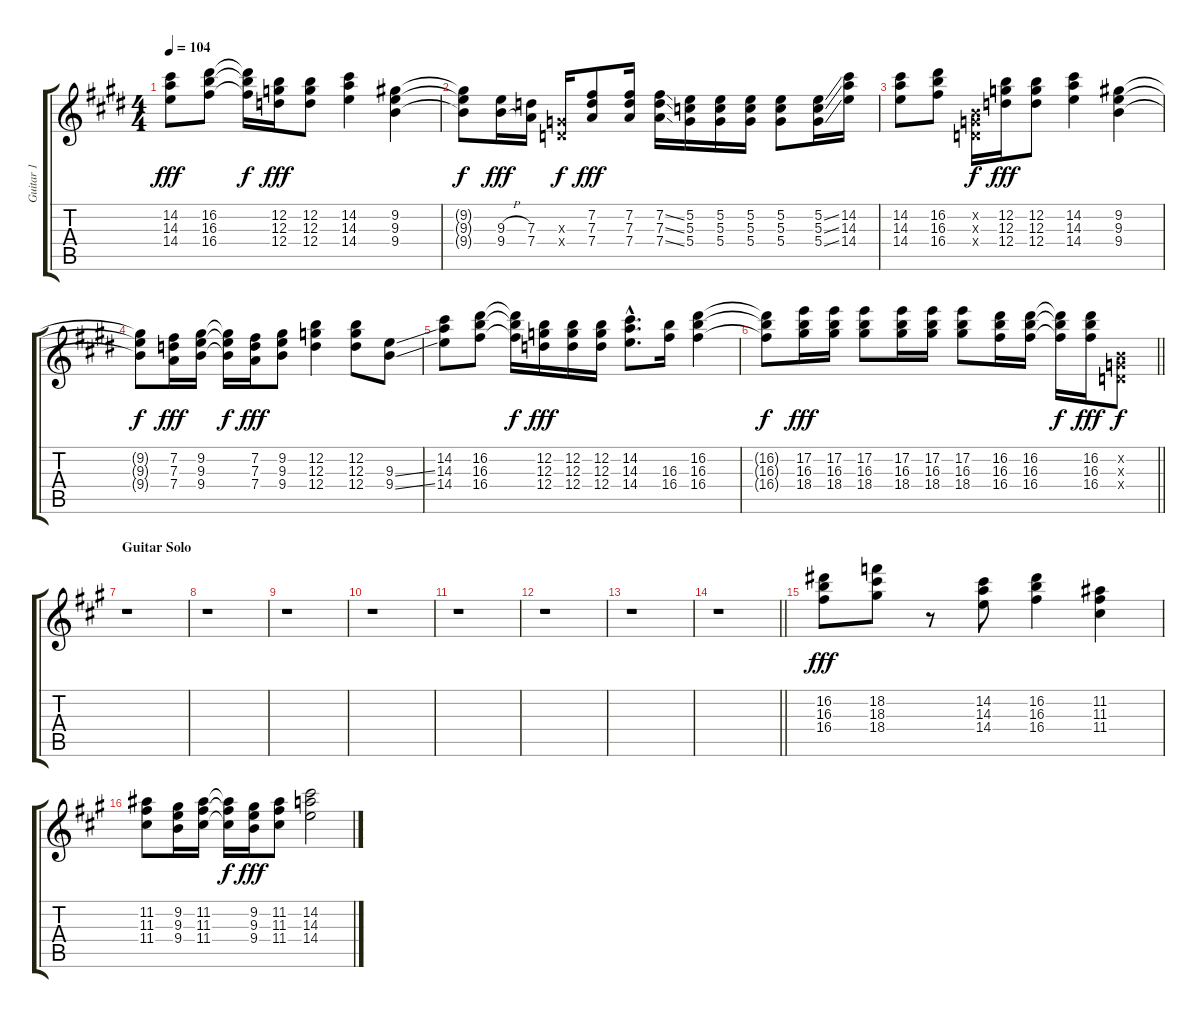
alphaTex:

\track ("Guitar 1" "Guitar 1") {instrument distortionguitar}
\staff {score tabs}
\tuning (E4 B3 G3 D3 A2 E2) {hide}
\ts (4 4)
\tempo 104
\clef g2
\ks e
(14.2 14.3 14.4).8{dy fff} (16.2 16.3 16.4).8 (16.2{t} 16.3{t} 16.4{t}).16{dy f} (12.2 12.3 12.4).16{dy fff} (12.2 12.3 12.4).8 (14.2 14.3 14.4).4 (9.2 9.3 9.4).4 |
(9.2{t} 9.3{t} 9.4{t}).8{dy f} (9.3{h} 9.4{h}).16{dy fff} (7.3 7.4).16 (0.3{x} 0.4{x}).16{dy f} (7.2 7.3 7.4).8{dy fff} (7.2 7.3 7.4).16 (7.2{ss} 7.3{ss} 7.4{ss}).16 (5.2 5.3 5.4).16 (5.2 5.3 5.4).16 (5.2 5.3 5.4).16 (5.2 5.3 5.4).8 (5.2{ss} 5.3{ss} 5.4{ss}).16 (14.2 14.3 14.4).16 |
(14.2 14.3 14.4).8 (16.2 16.3 16.4).8 (0.2{x} 0.3{x} 0.4{x}).16{dy f} (12.2 12.3 12.4).16{dy fff} (12.2 12.3 12.4).8 (14.2 14.3 14.4).4 (9.2 9.3 9.4).4 |
(9.2{t} 9.3{t} 9.4{t}).8{dy f} (7.2 7.3 7.4).16{dy fff} (9.2 9.3 9.4).16 (9.2{t} 9.3{t} 9.4{t}).16{dy f} (7.2 7.3 7.4).16{dy fff} (9.2 9.3 9.4).8 (12.2 12.3 12.4).4 (12.2 12.3 12.4).8 (9.3{ss} 9.4{ss}).8 |
(14.2 14.3 14.4).8 (16.2 16.3 16.4).8 (16.2{t} 16.3{t} 16.4{t}).16{dy f} (12.2 12.3 12.4).16{dy fff} (12.2 12.3 12.4).16 (12.2 12.3 12.4).16 (14.2{hac} 14.3{hac} 14.4{hac}).8{d} (16.3 16.4).16 (16.2 16.3 16.4).4 |
\barLineRight lightlight
(16.2{t} 16.3{t} 16.4{t}).8{dy f} (17.2 16.3 18.4).16{dy fff} (17.2 16.3 18.4).16 (17.2 16.3 18.4).8 (17.2 16.3 18.4).16 (17.2 16.3 18.4).16 (17.2 16.3 18.4).8 (16.2 16.3 16.4).16 (16.2 16.3 16.4).16 (16.2{t} 16.3{t} 16.4{t}).16{dy f} (16.2 16.3 16.4).16{dy fff} (0.2{x} 0.3{x} 0.4{x}).8{dy f} |
\section ("" "Guitar Solo")
\ks a
r.1 |
r.1 |
r.1 |
r.1 |
r.1 |
r.1 |
r.1 |
\barLineRight lightlight
r.1 |
(16.2 16.3 16.4).8{dy fff} (18.2 18.3 18.4).8 r.8 (14.2 14.3 14.4).8 (16.2 16.3 16.4).4 (11.2 11.3 11.4).4 |
(11.2 11.3 11.4).8 (9.2 9.3 9.4).16 (11.2 11.3 11.4).16 (11.2{t} 11.3{t} 11.4{t}).16{dy f} (9.2 9.3 9.4).16{dy fff} (11.2 11.3 11.4).8 (14.2 14.3 14.4).2
